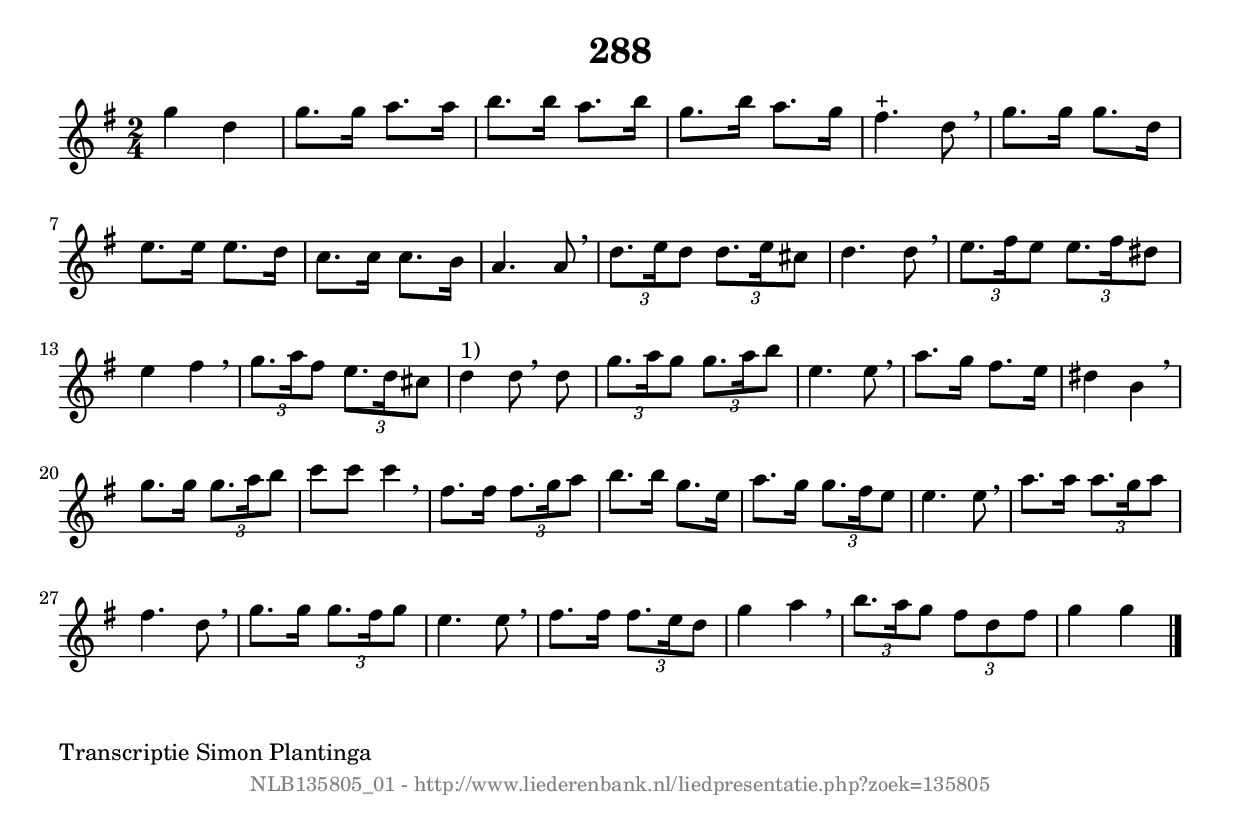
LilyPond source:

%
% produced by wce2krn 1.64 (7 June 2014)
%
\version"2.16"
#(append! paper-alist '(("long" . (cons (* 210 mm) (* 2000 mm)))))
#(set-default-paper-size "long")
sb = {\breathe}
mBreak = {\breathe }
bBreak = {\breathe }
x = {\once\override NoteHead #'style = #'cross }
gl=\glissando
itime={\override Staff.TimeSignature #'stencil = ##f }
ficta = {\once\set suggestAccidentals = ##t}
fine = {\once\override Score.RehearsalMark #'self-alignment-X = #1 \mark \markup {\italic{Fine}}}
dc = {\once\override Score.RehearsalMark #'self-alignment-X = #1 \mark \markup {\italic{D.C.}}}
dcf = {\once\override Score.RehearsalMark #'self-alignment-X = #1 \mark \markup {\italic{D.C. al Fine}}}
dcc = {\once\override Score.RehearsalMark #'self-alignment-X = #1 \mark \markup {\italic{D.C. al Coda}}}
ds = {\once\override Score.RehearsalMark #'self-alignment-X = #1 \mark \markup {\italic{D.S.}}}
dsf = {\once\override Score.RehearsalMark #'self-alignment-X = #1 \mark \markup {\italic{D.S. al Fine}}}
dsc = {\once\override Score.RehearsalMark #'self-alignment-X = #1 \mark \markup {\italic{D.S. al Coda}}}
pv = {\set Score.repeatCommands = #'((volta "1"))}
sv = {\set Score.repeatCommands = #'((volta "2"))}
tv = {\set Score.repeatCommands = #'((volta "3"))}
qv = {\set Score.repeatCommands = #'((volta "4"))}
xv = {\set Score.repeatCommands = #'((volta #f))}
\header{ tagline = ""
title = "288"
}
\score {{
\key g \major
\relative g'
{
\set melismaBusyProperties = #'()
\time 2/4
\tempo 4=120
\override Score.MetronomeMark #'transparent = ##t
\override Score.RehearsalMark #'break-visibility = #(vector #t #t #f)
g'4 d4 | g8. g16 a8. a16 | b8. b16 a8. b16 | g8. b16 a8. g16 | fis4.^"+" d8 | \mBreak \bar "|"
g8. g16 g8. d16 | e8. e16 e8. d16 | c8. c16 c8. b16 | a4. a8 | \mBreak \bar "|"
\times 2/3 { d8. e16 d8 } \times 2/3 { d8. e16 cis8 } | d4. d8 \sb | \times 2/3 { e8. fis16 e8 } \times 2/3 { e8. fis16 dis8 } | e4 fis4 | \mBreak \bar "|"
\times 2/3 { g8. a16 fis8 } \times 2/3 { e8. d16 cis8 } | d4^"1)" d8 \bar ":|:" \bBreak
d8 | \times 2/3 { g8. a16 g8 } \times 2/3 { g8. a16 b8 } | e,4. e8 \sb | a8. g16 fis8. e16 | dis4 b4 | \mBreak \bar "|"
g'8. g16 \times 2/3 { g8. a16 b8 } | c8 c8 c4 \sb | fis,8. fis16 \times 2/3 { fis8. g16 a8 } | b8. b16 g8. e16 | a8. g16 \times 2/3 { g8. fis16 e8 } | e4. e8 | \mBreak \bar "|"
a8. a16 \times 2/3 { a8. g16 a8 } | fis4. d8 \sb | g8. g16 \times 2/3 { g8. fis16 g8 } | e4. e8 | \mBreak \bar "|"
fis8. fis16 \times 2/3 { fis8. e16 d8 } | g4 a4 \sb | \times 2/3 { b8. a16 g8 } \times 2/3 { fis8 d8 fis8 } | g4 g4 \bar "|."
 }}
 \midi { }
 \layout {
            indent = 0.0\cm
}
}
\markup { \wordwrap-string #" 
Transcriptie Simon Plantinga
"}
\markup { \vspace #0 } \markup { \with-color #grey \fill-line { \center-column { \smaller "NLB135805_01 - http://www.liederenbank.nl/liedpresentatie.php?zoek=135805" } } }
